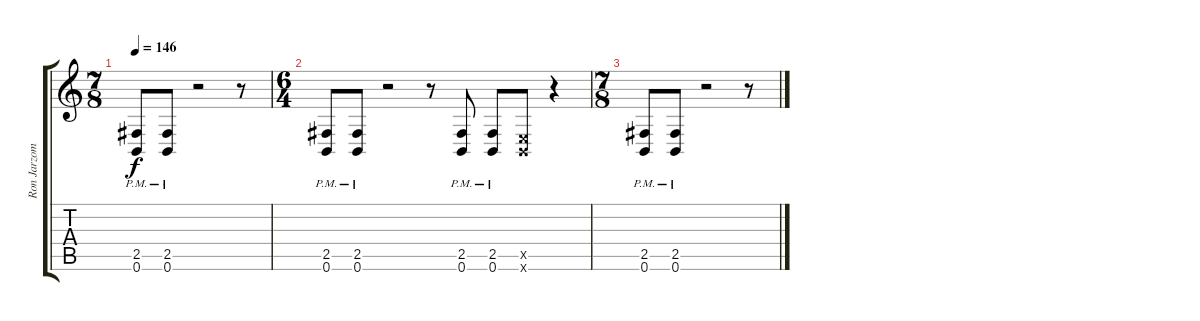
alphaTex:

\track ("Ron Jarzombek" "Ron Jarzom") {instrument distortionguitar}
\staff {score tabs}
\tuning (B3 Gb3 D3 A2 E2 B1) {hide}
\ts (7 8)
\tempo 146
\clef g2
\ks c
(2.5{pm} 0.6{pm}).8{dy f} (2.5{pm} 0.6{pm}).8 r.2 r.8 |
\ts (6 4)
(2.5{pm} 0.6{pm}).8 (2.5{pm} 0.6{pm}).8 r.2 r.8 (2.5{pm} 0.6{pm}).8 (2.5{pm} 0.6{pm}).8 (0.5{x} 0.6{x}).8 r.4 |
\ts (7 8)
(2.5{pm} 0.6{pm}).8 (2.5{pm} 0.6{pm}).8 r.2 r.8
